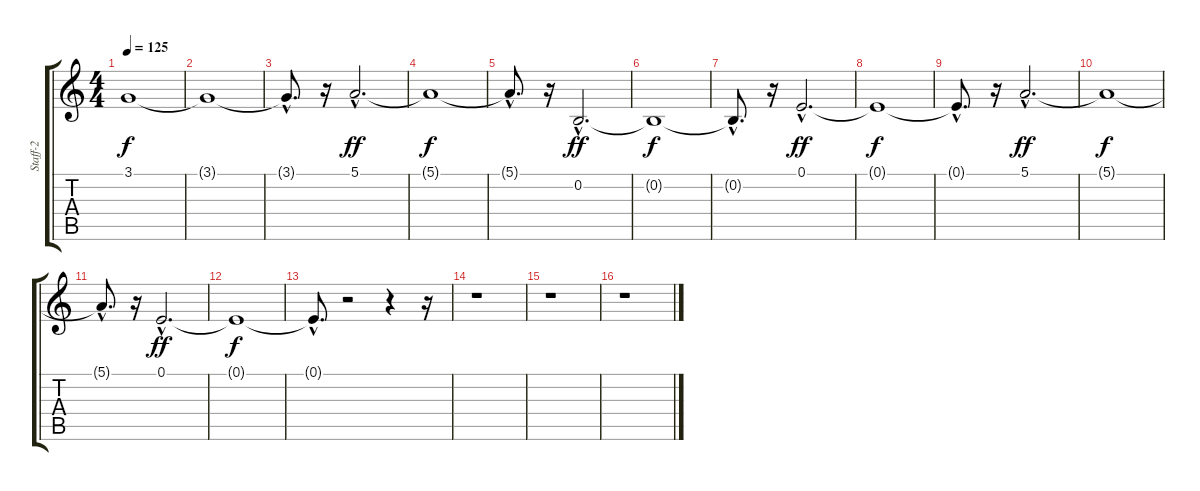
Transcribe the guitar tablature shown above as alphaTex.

\track ("Staff-2" "Staff-2") {instrument pad2warm}
\staff {score tabs}
\tuning (E4 B3 G3 D3 A2 E2) {hide}
\ts (4 4)
\tempo 125
\clef g2
\ks c
3.1{t}.1{dy f} |
3.1{t}.1 |
3.1{hac t}.8{d} r.16 5.1{hac}.2{d dy ff} |
5.1{t}.1{dy f} |
5.1{hac t}.8{d} r.16 0.2{hac}.2{d dy ff} |
0.2{t}.1{dy f} |
0.2{hac t}.8{d} r.16 0.1{hac}.2{d dy ff} |
0.1{t}.1{dy f} |
0.1{hac t}.8{d} r.16 5.1{hac}.2{d dy ff} |
5.1{t}.1{dy f} |
5.1{hac t}.8{d} r.16 0.1{hac}.2{d dy ff} |
0.1{t}.1{dy f} |
0.1{hac t}.8{d} r.2 r.4 r.16 |
r.1 |
r.1 |
r.1
